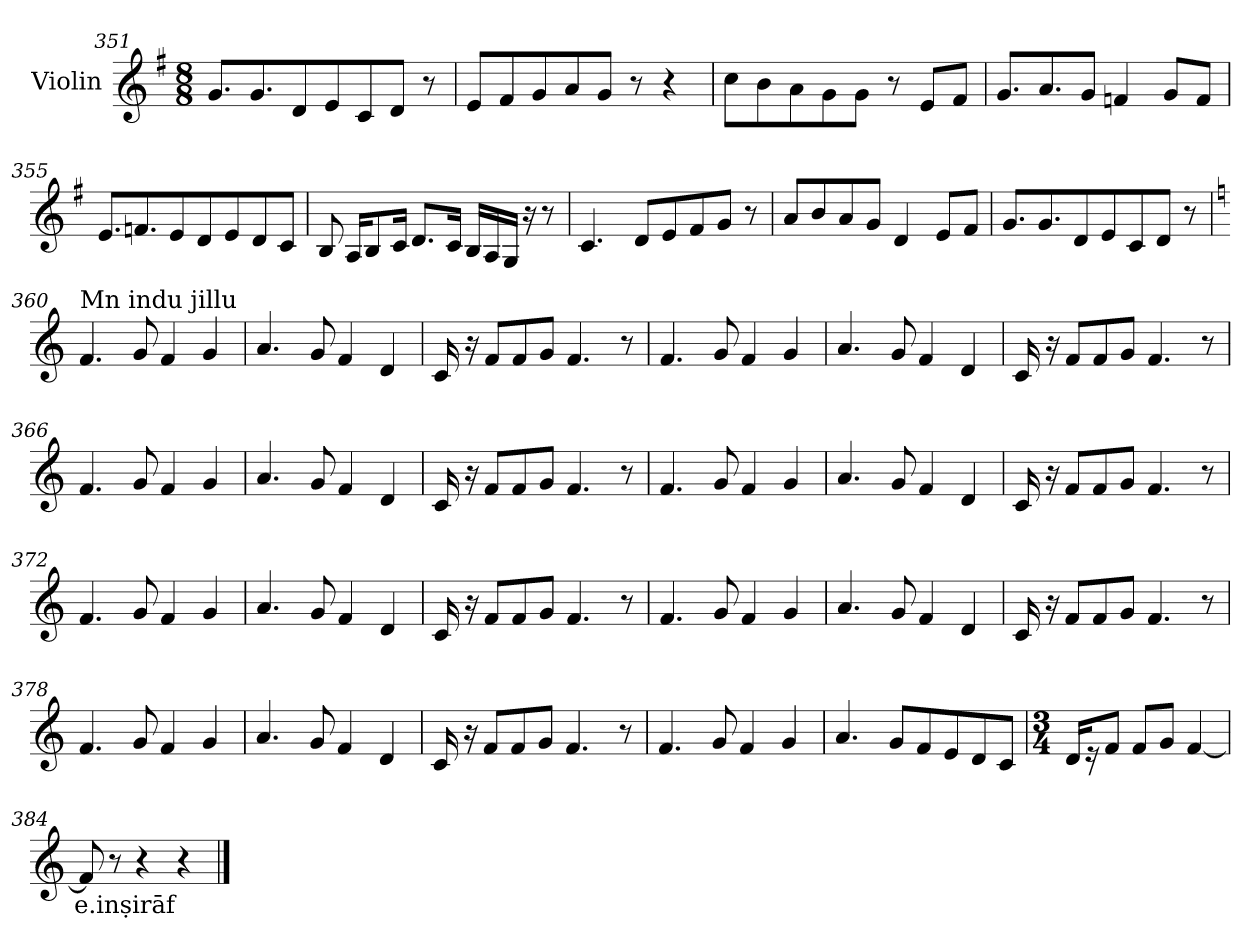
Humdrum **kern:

**kern	**text
*part1	*part1
*staff1	*staff1
*I"Violin	*
!!LO:LB:g=z
*clefG2	*
*k[f#]	*
*G:	*
*M8/8	*
=351	=351
8.g/L	.
8.g/	.
8d/	.
8e/	.
8c/	.
8d/J	.
8r	.
=352	=352
8e/L	.
8f#/	.
8g/	.
8a/	.
8g/J	.
8r	.
4r	.
=353	=353
8cc\L	.
8b\	.
8a\	.
8g\	.
8g\J	.
8r	.
8e/L	.
8f#/J	.
=354	=354
8.g/L	.
8.a/	.
8g/J	.
4fn/	.
8g/L	.
8f/J	.
!!LO:LB:g=z
=355	=355
8.e/L	.
8.fn/	.
8e/	.
8d/	.
8e/	.
8d/	.
8c/J	.
=356	=356
8B/	.
16A/KL	.
8B/	.
16c/Jk	.
8.d/L	.
16c/Jk	.
16B/LL	.
16A/	.
16G/JJ	.
16r	.
8r	.
=357	=357
4.c/	.
8d/L	.
8e/	.
8f#/	.
8g/J	.
8r	.
=358	=358
8a/L	.
8b/	.
8a/	.
8g/J	.
4d/	.
8e/L	.
8f#/J	.
!!LO:LB:g=z
=359	=359
8.g/L	.
8.g/	.
8d/	.
8e/	.
8c/	.
8d/J	.
8r	.
=360	=360
*k[]	*
*C:	*
*MM120	*
!LO:TX:a:t=Mn indu jillu	!
4.f/	.
8g/	.
4f/	.
4g/	.
=361	=361
4.a/	.
8g/	.
4f/	.
4d/	.
=362	=362
16c/	.
16r	.
8f/L	.
8f/	.
8g/J	.
4.f/	.
8r	.
=363	=363
4.f/	.
8g/	.
4f/	.
4g/	.
!!LO:PB:g=z
=364	=364
4.a/	.
8g/	.
4f/	.
4d/	.
=365	=365
16c/	.
16r	.
8f/L	.
8f/	.
8g/J	.
4.f/	.
8r	.
=366	=366
4.f/	.
8g/	.
4f/	.
4g/	.
=367	=367
4.a/	.
8g/	.
4f/	.
4d/	.
=368	=368
16c/	.
16r	.
8f/L	.
8f/	.
8g/J	.
4.f/	.
8r	.
!!LO:LB:g=z
=369	=369
4.f/	.
8g/	.
4f/	.
4g/	.
=370	=370
4.a/	.
8g/	.
4f/	.
4d/	.
=371	=371
16c/	.
16r	.
8f/L	.
8f/	.
8g/J	.
4.f/	.
8r	.
=372	=372
4.f/	.
8g/	.
4f/	.
4g/	.
=373	=373
4.a/	.
8g/	.
4f/	.
4d/	.
!!LO:LB:g=z
=374	=374
16c/	.
16r	.
8f/L	.
8f/	.
8g/J	.
4.f/	.
8r	.
=375	=375
4.f/	.
8g/	.
4f/	.
4g/	.
=376	=376
4.a/	.
8g/	.
4f/	.
4d/	.
=377	=377
16c/	.
16r	.
8f/L	.
8f/	.
8g/J	.
4.f/	.
8r	.
=378	=378
4.f/	.
8g/	.
4f/	.
4g/	.
!!LO:LB:g=z
=379	=379
4.a/	.
8g/	.
4f/	.
4d/	.
=380	=380
16c/	.
16r	.
8f/L	.
8f/	.
8g/J	.
4.f/	.
8r	.
=381	=381
4.f/	.
8g/	.
4f/	.
4g/	.
=382	=382
4.a/	.
8g/L	.
8f/	.
8e/	.
8d/	.
8c/J	.
=383	=383
*M3/4	*
*MM70	*
16d/KL	.
16r	.
8f/J	.
8f/L	.
8g/J	.
[4f/	.
!!LO:LB:g=z
=384	=384
!	!LO:LY:b
8f/]	e.inṣirāf
8r	.
4r	.
4r	.
==	==
*-	*-
